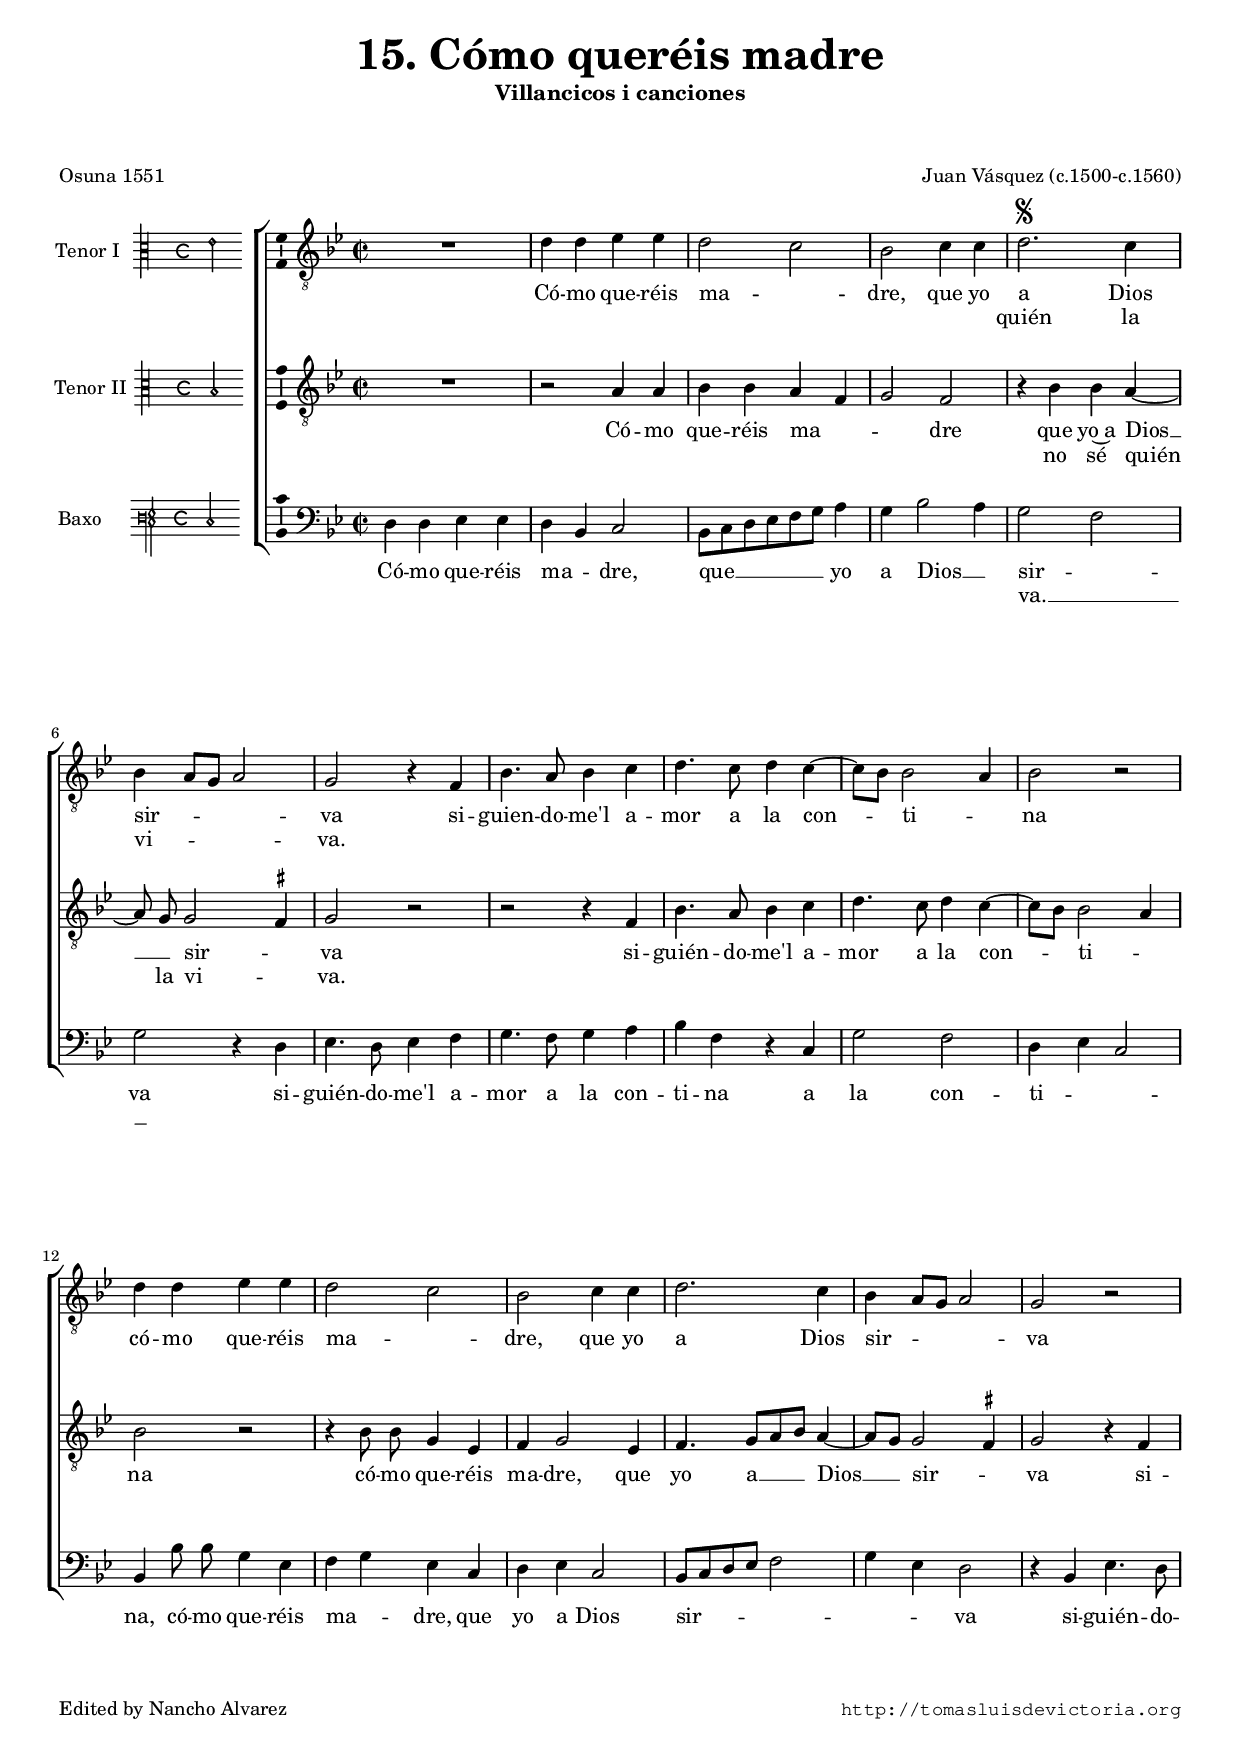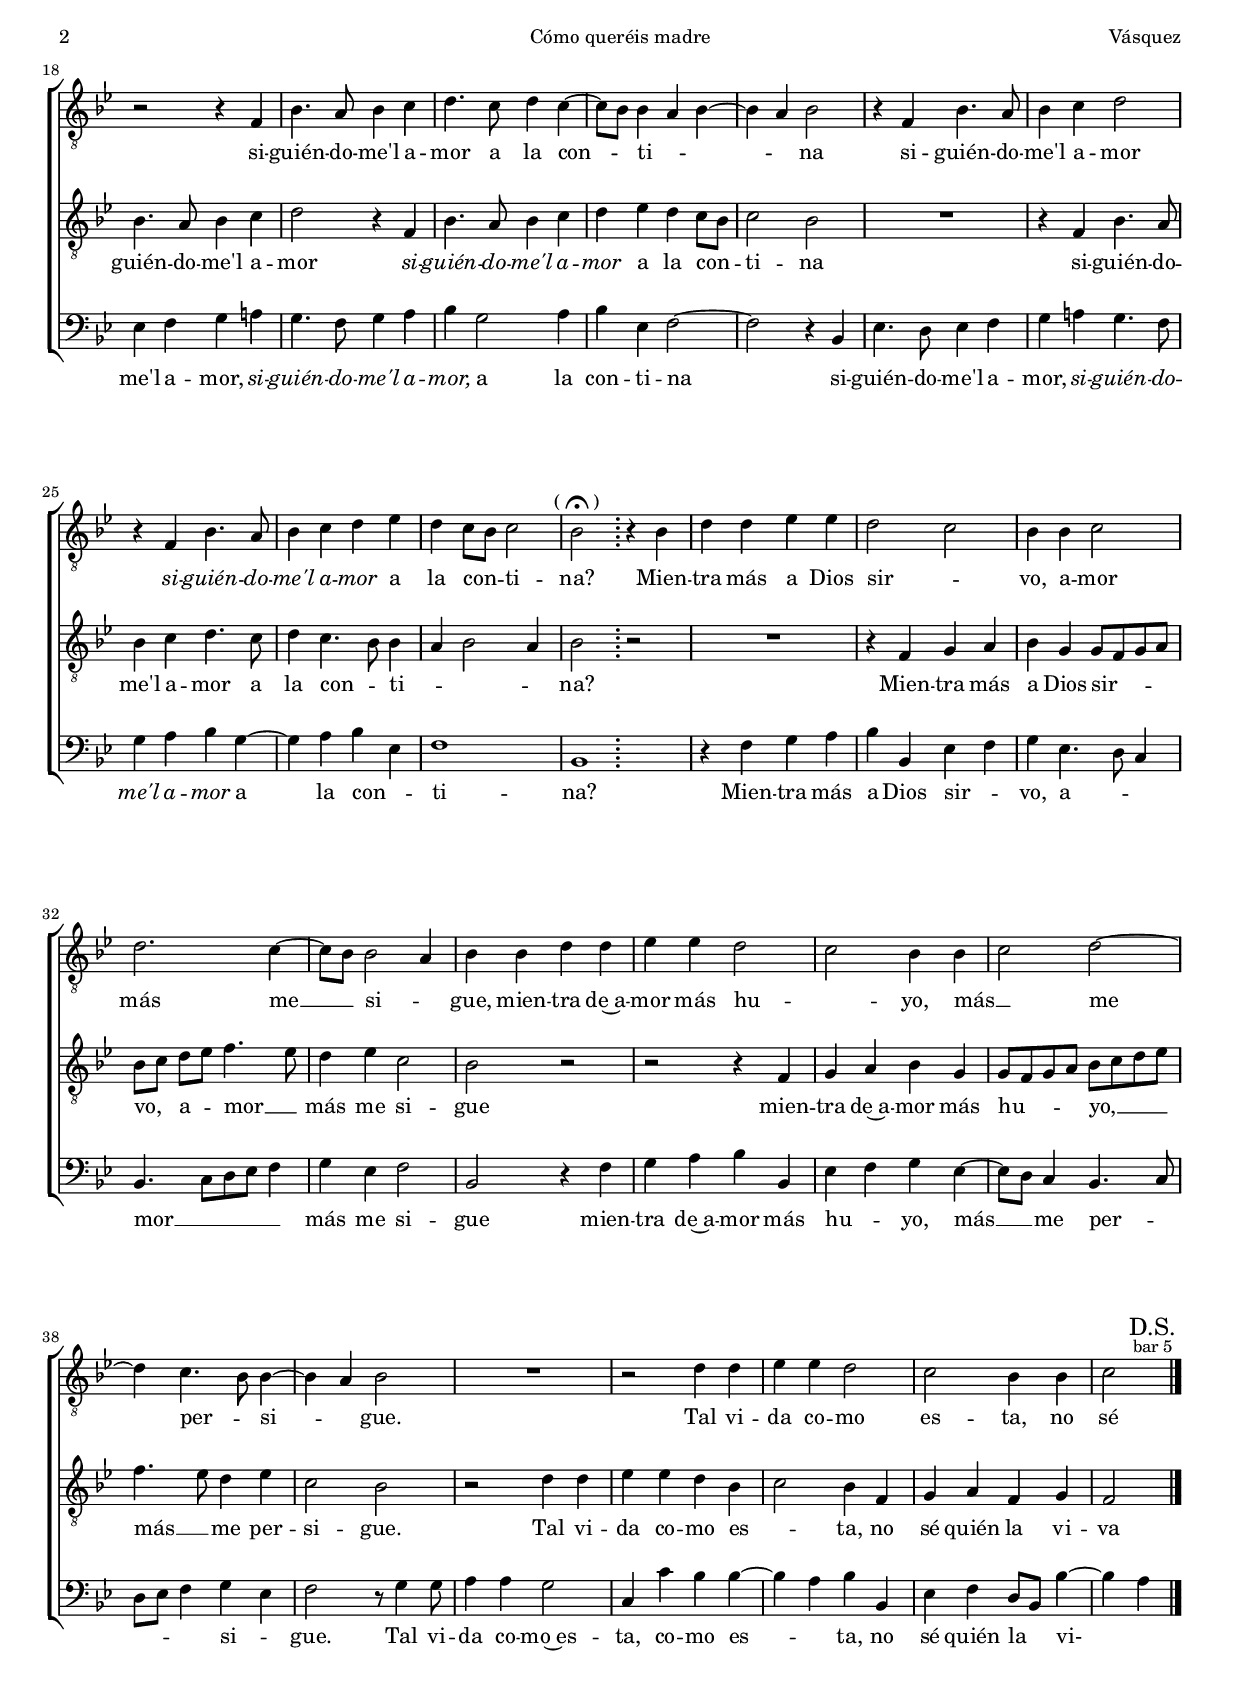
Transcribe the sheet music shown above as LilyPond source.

\version "2.18.0"

#(set-default-paper-size "a4")
#(set-global-staff-size 16.6)
#(ly:set-option 'point-and-click #f)
%mobile -s16.5 -i3.4

italicas=\override LyricText.font-shape = #'italic
rectas=\override LyricText.font-shape = #'upright
ss=\once \set suggestAccidentals = ##t
incipitwidth = 20
mtempo={\tempo 4 = 100}
mtempob={\tempo 4 = 50}

htitle="Cómo queréis madre"
hcomposer="Vásquez"

\header {
	title=\markup{\fontsize #3 "15. Cómo queréis madre"}
	subtitle="Villancicos i canciones"
	subsubtitle=\markup{\null \vspace #2 }
	composer="Juan Vásquez (c.1500-c.1560)"
        pdfauthor=\composer
	%opus="(-)"
	poet=\markup{"Osuna 1551"} % Villancicos i canciones de Iuan Vasquez a tres y a cuatro. Impreso por Juan de León
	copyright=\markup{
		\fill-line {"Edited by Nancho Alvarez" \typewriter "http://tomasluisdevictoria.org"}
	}
%	tagline=""
}

global={\key c \major \time 2/2 \skip 1*43 \skip 2
	\bar "|."
}


cantus=\relative c'{
	R1
	e4 e f f
	e2 d
	c2 d4 d
	\once \override Script.padding = #1
	e2.^\segno d4
	c4 b8[ a] b2
	a r4 g
	c4. b8 c4 d
	e4. d8 e4 d ~
	d8[ c] c2 b4
	c2 r
	e4 e f f
	e2 d
	c d4 d
	e2. d4
	c4 b8[ a] b2
	a2 r
	r2 r4 g
	c4. b8 c4 d
	e4. d8 e4 d ~
	d8[ c] c4 b c ~
	c4 b c2
	r4 g c4. b8
	c4 d e2
	r4 g, c4. b8
	c4 d e f
	e4 d8[ c] d2
	\once \override TextScript.X-offset = #-2
	c2^\markup{"(" \musicglyph #"scripts.ufermata" ")"}
	  \bar ";"
	  r4 c
	e e f f
	e2 d
	c4 c d2
	e2. d4 ~
	d8[ c8] c2 b4
	c4 c e e
	f f e2
	d c4 c
	d2 e2 ~
	e4 d4. c8 c4 ~
	c4 b c2
	R1
	r2 e4 e
	f f e2
	d2 c4 c
	d2 
	\override Score.RehearsalMark.self-alignment-X=#right
	\mark \markup{\center-column{"D.S." \fontsize #-3 "bar 5"}}
}

tenor=\relative c'{
	R1
	r2 b4 b
	c c b g
	a2 g
	r4 c c b ~
	b8 a a2 \ss gis4
	a2 r
	r r4 g
	c4. b8 c4 d
	e4. d8 e4 d ~
	d8[ c] c2 b4
	c2 r
	r4 c8 c a4 f
	g4 a2 f4
	g4. a8[ b c] b4 ~
	b8[ a] a2 \ss gis4
	a2 r4 g
	c4. b8 c4 d
	e2 r4 g,
	c4. b8 c4 d
	e4 f e d8[ c]
	d2 c
	R1
	r4 g c4. b8
	c4 d e4. d8
	e4 d4. c8 c4
	b4 c2 b4
	c2 r
	R1
	r4 g a b
	c a a8[ g a b]
	c[ d] e[ f] g4. f8
	e4 f d2 
	c2 r
	r r4 g
	a b c a
	a8[ g a b] c[ d e f]
	g4. f8 e4 f
	d2 c
	r e4 e
	f f e c
	d2 c4 g
	a b g a
	g2
}

bassus=\relative c{
	e4 e f f
	e c d2
	c8[ d e f g a] b4
	a4 c2 b4
	a2 g
	a2 r4 e
	f4. e8 f4 g % la primera vez hace f4. g8
	a4. g8 a4 b
	c g r4 d
	a'2 g
	e4 f d2
	c4 c'8 c a4 f
	g a f d
	e f d2
	c8[ d e f] g2
	a4 f e2
	r4 c f4. e8
	f4 g a b!
	a4. g8 a4 b
	c4 a2 b4
	c4 f, g2 ~
	g r4 c,
	f4. e8 f4 g
	a b! a4. g8
	a4 b c a ~
	a b c f,
	g1
	c,1
	r4 g' a b
	c c, f g
	a f4. e8 d4
	c4. d8[ e f] g4
	a f g2
	c,2 r4 g'
	a b c c,
	f g a f ~
	f8[ e] d4 c4. d8
	e[ f] g4 a f
	g2 r8 a4 a8
	b4 b a2
	d,4 d' c4 c4 ~
	c4 b4 c c,
	f g e8[ c] c'4 ~
	c4 b4
}

textocantus=\lyricmode{
Có -- mo que -- réis ma -- _ dre,
que yo a Dios sir -- _ _ va
si -- guien -- do -- me'l a -- mor
a la con -- ti -- _ na
có -- mo que -- réis ma -- _ dre,
que yo a Dios sir -- _ _ va
si -- guién -- do -- me'l a -- mor
a la con -- ti -- _ _ _ na
si -- guién -- do -- me'l a -- mor
\italicas
si -- guién -- do -- me'l a -- mor
\rectas
a la con -- ti -- na?
Mien -- tra más a Dios sir -- _ vo,
a -- mor más me __ si -- _ gue,
mien -- tra de~a -- mor más hu -- _ yo,
más __ _ me per -- _ si -- _ gue.
Tal vi -- da co -- mo es -- ta,
no sé 
}
textocantusb=\lyricmode{
_ _ _ _ _ _ _ _ _
quién la vi -- _ _ va.
}

textotenor=\lyricmode{
Có -- mo que -- réis ma -- _ _ dre
que yo~a Dios __ _ sir -- _ va
si -- guién -- do -- me'l a -- mor
a la con -- ti -- _ na
có -- mo que -- réis ma -- dre,
que yo a __ Dios __ sir -- _ va
si -- guién -- do -- me'l a -- mor
\italicas
si -- guién -- do -- me'l a -- mor
\rectas
a la con -- ti -- na
si -- guién -- do -- me'l a -- mor
a la con -- _ ti -- _ _ _ na?
Mien -- tra más a Dios sir -- vo, a -- mor __ _ 
más me si -- gue
mien -- tra de~a -- mor más hu -- yo, __
más __ _ me per -- si -- gue.
Tal vi -- da co -- mo es -- _ ta,
no sé quién la vi -- va
}
textotenorb=\lyricmode{
_ _ _ _ _ _ _ _
no sé quién la vi -- _ va.
}

textobassus=\lyricmode{
Có -- mo que -- réis ma -- _ dre,
que __ yo a Dios __ _  sir -- _ va
si -- guién -- do -- me'l a -- mor
a la con -- ti -- na
a la con -- ti -- _ _ na,
có -- mo que -- réis ma -- _ dre,
que yo a Dios sir -- _ _ _ va
si -- guién -- do -- me'l a -- mor,
\italicas
si -- guién -- do -- me'l a -- mor,
\rectas
a la con -- ti -- na
si -- guién -- do -- me'l a -- mor,
\italicas
si -- guién -- do -- me'l a -- mor
\rectas
a la con -- _ ti -- na?
Mien -- tra más a Dios sir -- _ vo,
a -- _ _ mor __ _ _ más me si -- gue
mien -- tra de~a -- mor más hu -- _ yo,
más __ me per -- _ _ _ si -- _ gue.
Tal vi -- da co -- mo~es -- ta,
co -- mo es -- _ ta,
no sé quién la vi- _ 
}
textobassusb=\lyricmode{
_ _ _ _ _ _ _ _ _ _ _ _ 
va. __ _ _ 
}


incipitcantus=\markup{
	\score{
		{ 
		\set Staff.instrumentName="Tenor I  " % tiple
		\override NoteHead.style = #'neomensural
		\override Staff.TimeSignature.style = #'neomensural
		\cadenzaOn 
		\clef "petrucci-c3"
		\key c \major
		\time 4/4
                e'2
		} 

	\layout { line-width=\incipitwidth indent = 0 }
	}
}

incipittenor=\markup{
	\score{
		{ 
		\set Staff.instrumentName="Tenor II " % tenor
		\override NoteHead.style = #'neomensural 
		\override Staff.TimeSignature.style = #'neomensural
		\cadenzaOn 
		\clef "petrucci-c3"
		\key c \major
		\time 4/4
                b2
		} 
	\layout { line-width=\incipitwidth indent=0 }
	}
}

incipitbassus=\markup{
	\score{
		{ 
		\set Staff.instrumentName="Baxo     "
		\override NoteHead.style = #'neomensural
		\override Staff.TimeSignature.style = #'neomensural
		\cadenzaOn 
		\clef "petrucci-f3"
		\key c \major
		\time 4/4
                e2
		} 
	\layout { line-width=\incipitwidth indent = 0 }
	}
}

%\layout {
%       \context {\Voice
%               \remove Ligature_bracket_engraver
%               \consists Mensural_ligature_engraver
%       }
%       line-width=\incipitwidth
%       indent = 0
%}

\score {\transpose c' bes{
\new ChoirStaff<<

	\new Staff <<\global
	\new Voice="v1" {
		\set Staff.instrumentName=\incipitcantus
		\clef "G_8"
		\cantus }
	\new Lyrics \lyricsto "v1" {\textocantus }
	\new Lyrics \lyricsto "v1" {\textocantusb }
	>>
	
	\new Staff <<\global
	\new Voice="v3" {
		\set Staff.instrumentName=\incipittenor
		\clef "G_8"
		\tenor }
	\new Lyrics \lyricsto "v3" {\textotenor }
	\new Lyrics \lyricsto "v3" {\textotenorb }
	>>

	\new Staff <<\global
	\new Voice="v4" {
		\set Staff.instrumentName=\incipitbassus
		\clef "bass"
		\bassus }
	\new Lyrics \lyricsto "v4" {\textobassus }
	\new Lyrics \lyricsto "v4" {\textobassusb }
	>>
	
>>

	} % transpose

\layout{ 
	\context {\Lyrics 
		\override VerticalAxisGroup.staff-affinity = #UP
		\override VerticalAxisGroup.nonstaff-relatedstaff-spacing =
			#'((basic-distance . 0) (minimum-distance . 0) (padding . 1))
		\override LyricText.font-size = #1.2
		\override LyricHyphen.minimum-distance = #0.5
	}
	\context {\Score 
		tempoHideNote = ##t
		\override BarNumber.padding = #2 
	}
	\context {\Voice 
		%melismaBusyProperties = #'()
		autoBeaming = ##f
	}
	\context {\Staff 
                %\RemoveEmptyStaves
                %\override VerticalAxisGroup.remove-first = ##t
		\override VerticalAxisGroup.staff-staff-spacing =
			#'((basic-distance . 11) (minimum-distance . 0) (padding . 1))
		\consists Ambitus_engraver 
		\override LigatureBracket.padding = #1
	}
}

%\midi { \mtempo }

}


\paper{
	evenHeaderMarkup=\markup  \fill-line { \fromproperty #'page:page-number-string \htitle \hcomposer }
	oddHeaderMarkup= \markup  \fill-line { \on-the-fly #not-first-page \hcomposer \on-the-fly #not-first-page \htitle \on-the-fly #not-first-page \fromproperty #'page:page-number-string }
	%system-count=20
	%page-count = 8
	ragged-last-bottom = ##f
	indent=3.5\cm
	system-system-spacing =
	#'((basic-distance . 20) (minimum-distance . 0) (padding . 5))
	top-system-spacing = % header
	#'((basic-distance . 8) (minimum-distance . 0) (padding . 0))
	last-bottom-spacing = % footer
	#'((basic-distance . 12) (minimum-distance . 0) (padding . 0))
	markup-system-spacing.padding = #1.5
}
